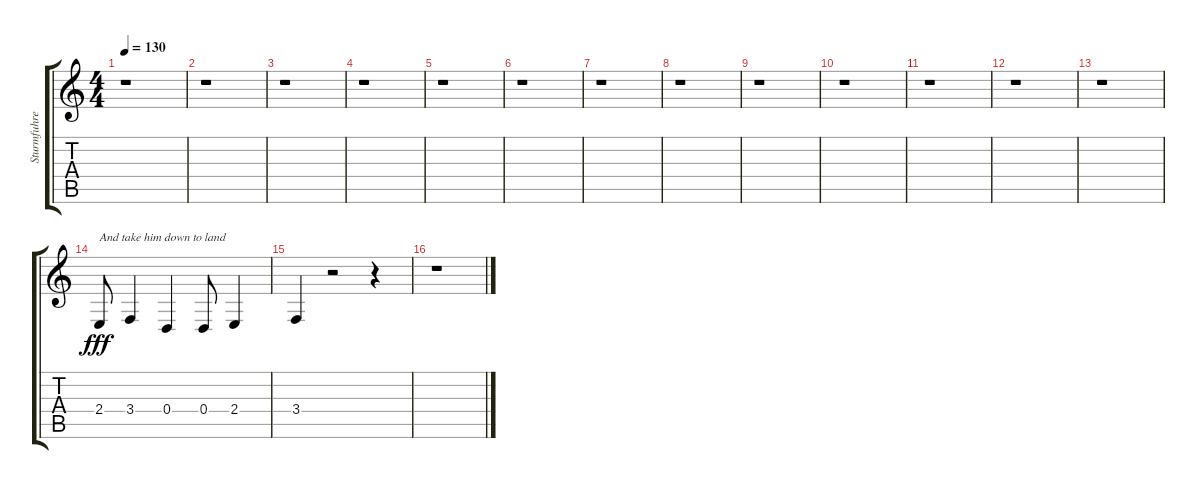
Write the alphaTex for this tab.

\track ("Sturmfuhrer" "Sturmfuhre") {instrument lead7fifths}
\staff {score tabs}
\tuning (E4 B3 G3 D3 A2 E2) {hide}
\ts (4 4)
\tempo 130
\clef g2
\ks c
r.1{dy fff} |
r.1 |
r.1 |
r.1 |
r.1 |
r.1 |
r.1 |
r.1 |
r.1 |
r.1 |
r.1 |
r.1 |
r.1 |
2.4.8{txt "And take him down to land"} 3.4.4 0.4.4 0.4.8 2.4.4 |
3.4.4 r.2 r.4 |
r.1
